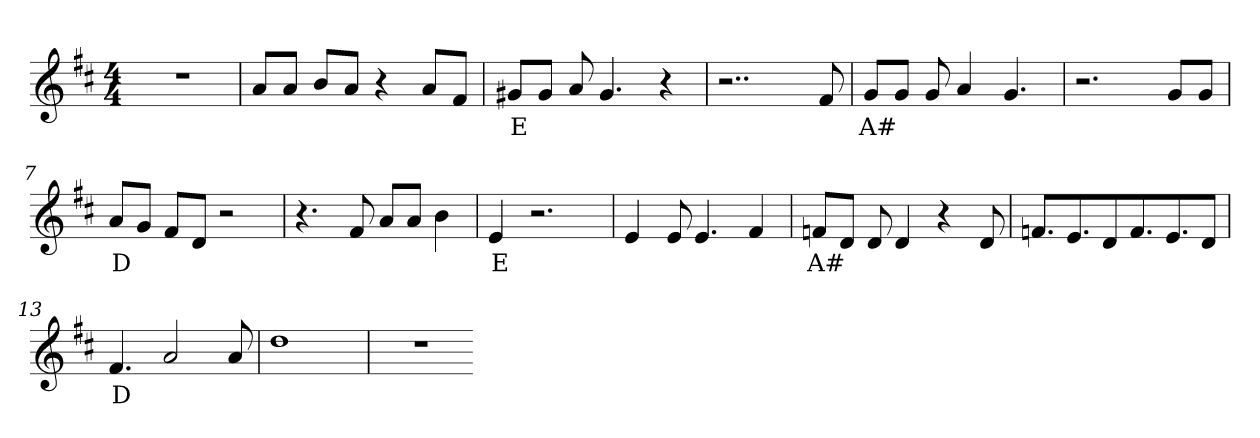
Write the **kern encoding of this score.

**kern	**text
*part1	*part1
*staff1	*staff1
*clefG2	*
*k[f#c#]	*
*M4/4	*
=1	=1
1r	.
=2	=2
8a/L	.
8a/J	.
8b/L	.
8a/J	.
4r	.
8a/L	.
8f#/J	.
=3	=3
8g#X/L	E
8g#/J	.
8a	.
4.g#	.
4r	.
=4	=4
2..r	.
8f#	.
=5	=5
8g/L	A#
8g/J	.
8g	.
4a	.
4.g	.
=6	=6
2.r	.
8g/L	.
8g/J	.
=7	=7
8a/L	D
8g/J	.
8f#/L	.
8d/J	.
2r	.
=8	=8
4.r	.
8f#	.
8a/L	.
8a/J	.
4b	.
=9	=9
4e	E
2.r	.
=10	=10
4e	.
8e	.
4.e	.
4f#	.
=11	=11
8fn/L	A#
8d/J	.
8d	.
4d	.
4r	.
8d	.
=12	=12
8.fn/L	.
8.e/J	.
8d/L	.
8.f/	.
8.e/J	.
8dJ	.
=13	=13
4.f#	D
2a	.
8a	.
=14	=14
1dd	.
=15	=15
1r	.
=-	=-
*-	*-
